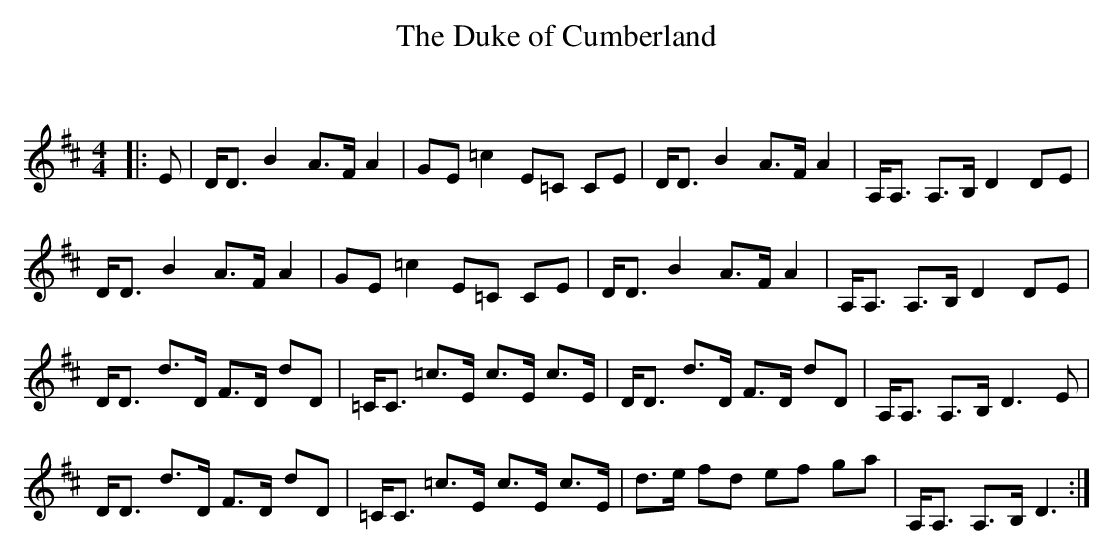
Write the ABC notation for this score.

X:1
T: The Duke of Cumberland
C:
Q: 128
K:D
M:4/4
L:1/16
|:E2|DD3 B4 A3F A4|G2E2 =c4 E2=C2 C2E2|DD3 B4 A3F A4|A,A,3 A,3B, D4 D2E2|
DD3 B4 A3F A4|G2E2 =c4 E2=C2 C2E2|DD3 B4 A3F A4|A,A,3 A,3B, D4 D2E2|
DD3 d3D F3D d2D2|=CC3 =c3E c3E c3E|DD3 d3D F3D d2D2|A,A,3 A,3B, D6 E2|
DD3 d3D F3D d2D2|=CC3 =c3E c3E c3E|d3e f2d2 e2f2 g2a2|A,A,3 A,3B, D6:|
